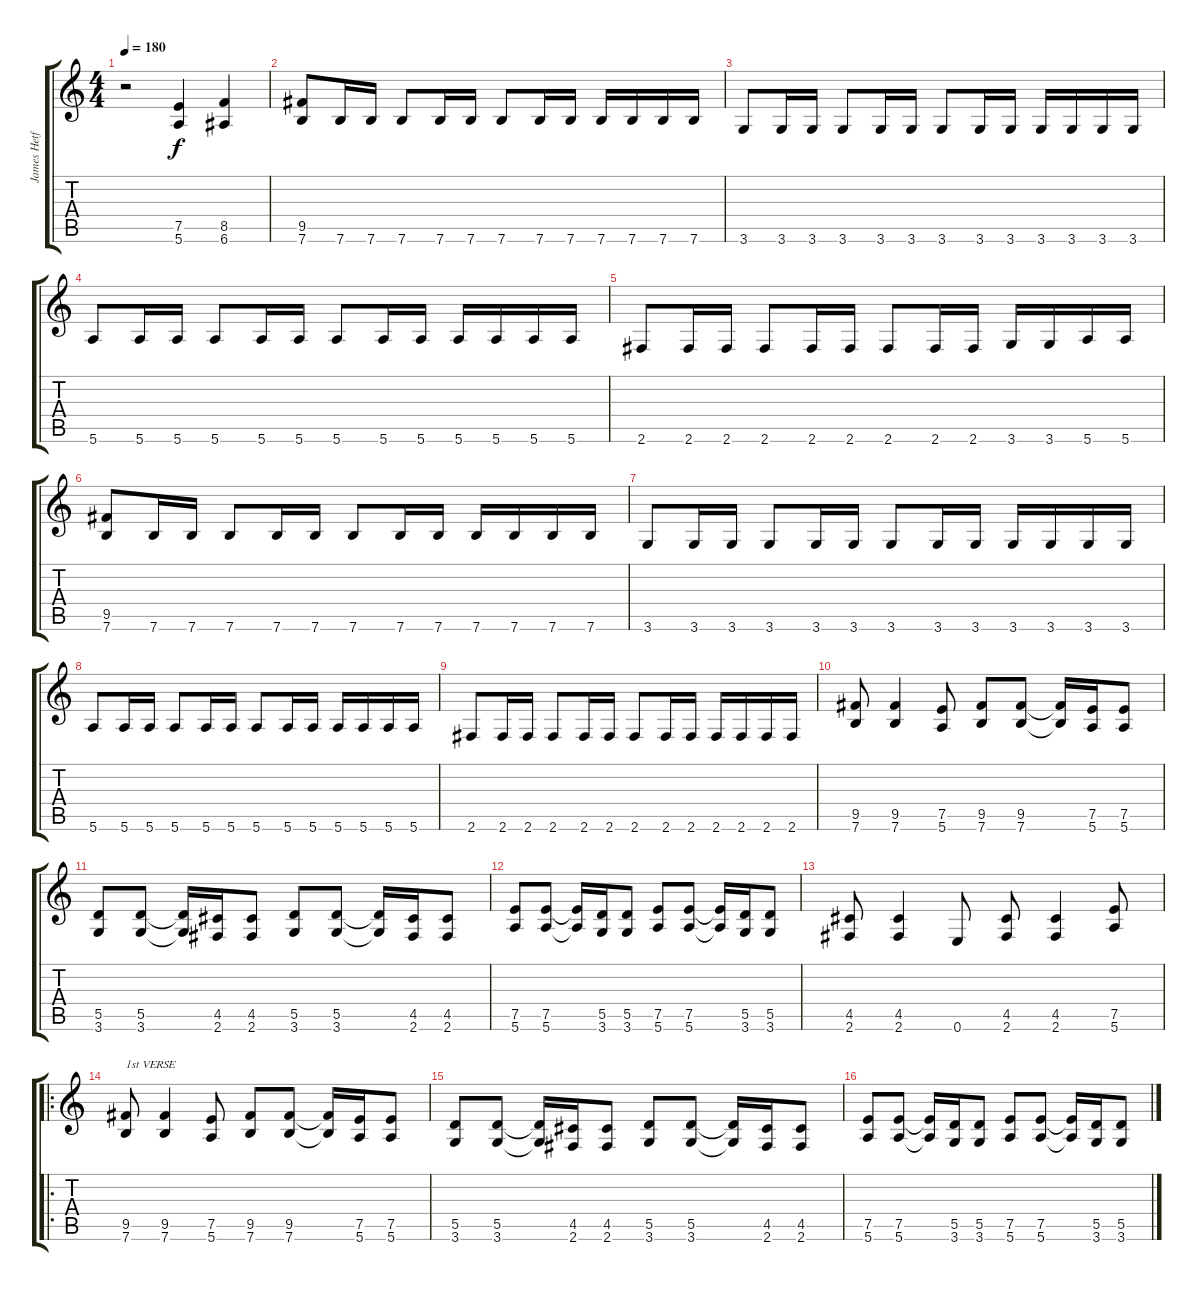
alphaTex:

\track ("James Hetfield" "James Hetf") {instrument distortionguitar}
\staff {score tabs}
\tuning (E4 B3 G3 D3 A2 E2) {hide}
\ts (4 4)
\tempo 180
\clef g2
\ks c
r.2{dy f instrument distortionguitar} (7.5 5.6).4 (8.5 6.6).4 |
(9.5 7.6).8 7.6.16 7.6.16 7.6.8 7.6.16 7.6.16 7.6.8 7.6.16 7.6.16 7.6.16 7.6.16 7.6.16 7.6.16 |
3.6.8 3.6.16 3.6.16 3.6.8 3.6.16 3.6.16 3.6.8 3.6.16 3.6.16 3.6.16 3.6.16 3.6.16 3.6.16 |
5.6.8 5.6.16 5.6.16 5.6.8 5.6.16 5.6.16 5.6.8 5.6.16 5.6.16 5.6.16 5.6.16 5.6.16 5.6.16 |
2.6.8 2.6.16 2.6.16 2.6.8 2.6.16 2.6.16 2.6.8 2.6.16 2.6.16 3.6.16 3.6.16 5.6.16 5.6.16 |
(9.5 7.6).8 7.6.16 7.6.16 7.6.8 7.6.16 7.6.16 7.6.8 7.6.16 7.6.16 7.6.16 7.6.16 7.6.16 7.6.16 |
3.6.8 3.6.16 3.6.16 3.6.8 3.6.16 3.6.16 3.6.8 3.6.16 3.6.16 3.6.16 3.6.16 3.6.16 3.6.16 |
5.6.8 5.6.16 5.6.16 5.6.8 5.6.16 5.6.16 5.6.8 5.6.16 5.6.16 5.6.16 5.6.16 5.6.16 5.6.16 |
2.6.8 2.6.16 2.6.16 2.6.8 2.6.16 2.6.16 2.6.8 2.6.16 2.6.16 2.6.16 2.6.16 2.6.16 2.6.16 |
(9.5 7.6).8 (9.5 7.6).4 (7.5 5.6).8 (9.5 7.6).8 (9.5 7.6).8 (9.5{t} 7.6{t}).16 (7.5 5.6).16 (7.5 5.6).8 |
(5.5 3.6).8 (5.5 3.6).8 (5.5{t} 3.6{t}).16 (4.5 2.6).16 (4.5 2.6).8 (5.5 3.6).8 (5.5 3.6).8 (5.5{t} 3.6{t}).16 (4.5 2.6).16 (4.5 2.6).8 |
(7.5 5.6).8 (7.5 5.6).8 (7.5{t} 5.6{t}).16 (5.5 3.6).16 (5.5 3.6).8 (7.5 5.6).8 (7.5 5.6).8 (7.5{t} 5.6{t}).16 (5.5 3.6).16 (5.5 3.6).8 |
(4.5 2.6).8 (4.5 2.6).4 0.6.8 (4.5 2.6).8 (4.5 2.6).4 (7.5 5.6).8 |
\ro
(9.5 7.6).8{txt "1st VERSE"} (9.5 7.6).4 (7.5 5.6).8 (9.5 7.6).8 (9.5 7.6).8 (9.5{t} 7.6{t}).16 (7.5 5.6).16 (7.5 5.6).8 |
(5.5 3.6).8 (5.5 3.6).8 (5.5{t} 3.6{t}).16 (4.5 2.6).16 (4.5 2.6).8 (5.5 3.6).8 (5.5 3.6).8 (5.5{t} 3.6{t}).16 (4.5 2.6).16 (4.5 2.6).8 |
(7.5 5.6).8 (7.5 5.6).8 (7.5{t} 5.6{t}).16 (5.5 3.6).16 (5.5 3.6).8 (7.5 5.6).8 (7.5 5.6).8 (7.5{t} 5.6{t}).16 (5.5 3.6).16 (5.5 3.6).8
